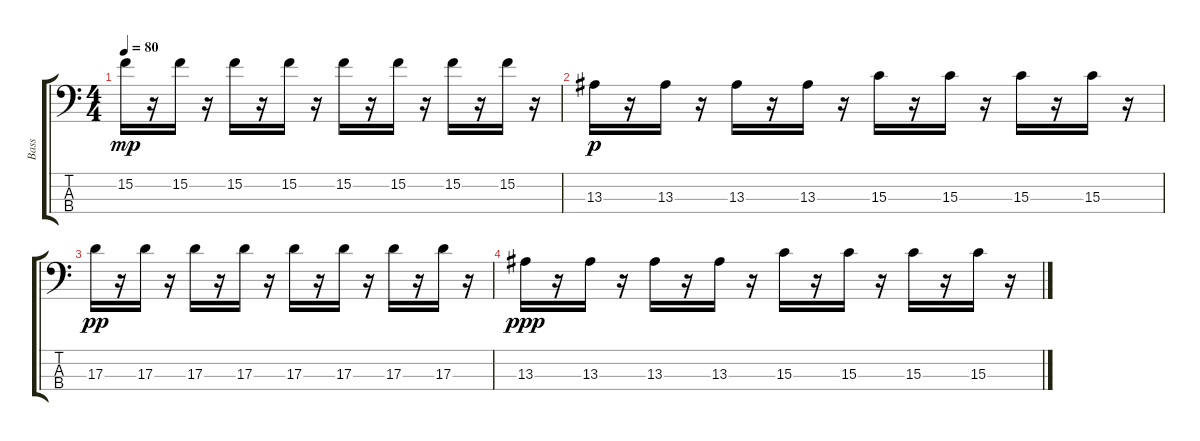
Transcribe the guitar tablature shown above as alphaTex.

\track ("Bass" "Bass") {instrument distortionguitar}
\staff {score tabs}
\tuning (G2 D2 A1 E1) {hide}
\ts (4 4)
\tempo 80
\clef f4
\ks c
15.2.16{dy mp} r.16 15.2.16 r.16 15.2.16 r.16 15.2.16 r.16 15.2.16 r.16 15.2.16 r.16 15.2.16 r.16 15.2.16 r.16 |
13.3.16{dy p} r.16 13.3.16 r.16 13.3.16 r.16 13.3.16 r.16 15.3.16 r.16 15.3.16 r.16 15.3.16 r.16 15.3.16 r.16 |
17.3.16{dy pp} r.16 17.3.16 r.16 17.3.16 r.16 17.3.16 r.16 17.3.16 r.16 17.3.16 r.16 17.3.16 r.16 17.3.16 r.16 |
13.3.16{dy ppp} r.16 13.3.16 r.16 13.3.16 r.16 13.3.16 r.16 15.3.16 r.16 15.3.16 r.16 15.3.16 r.16 15.3.16 r.16
